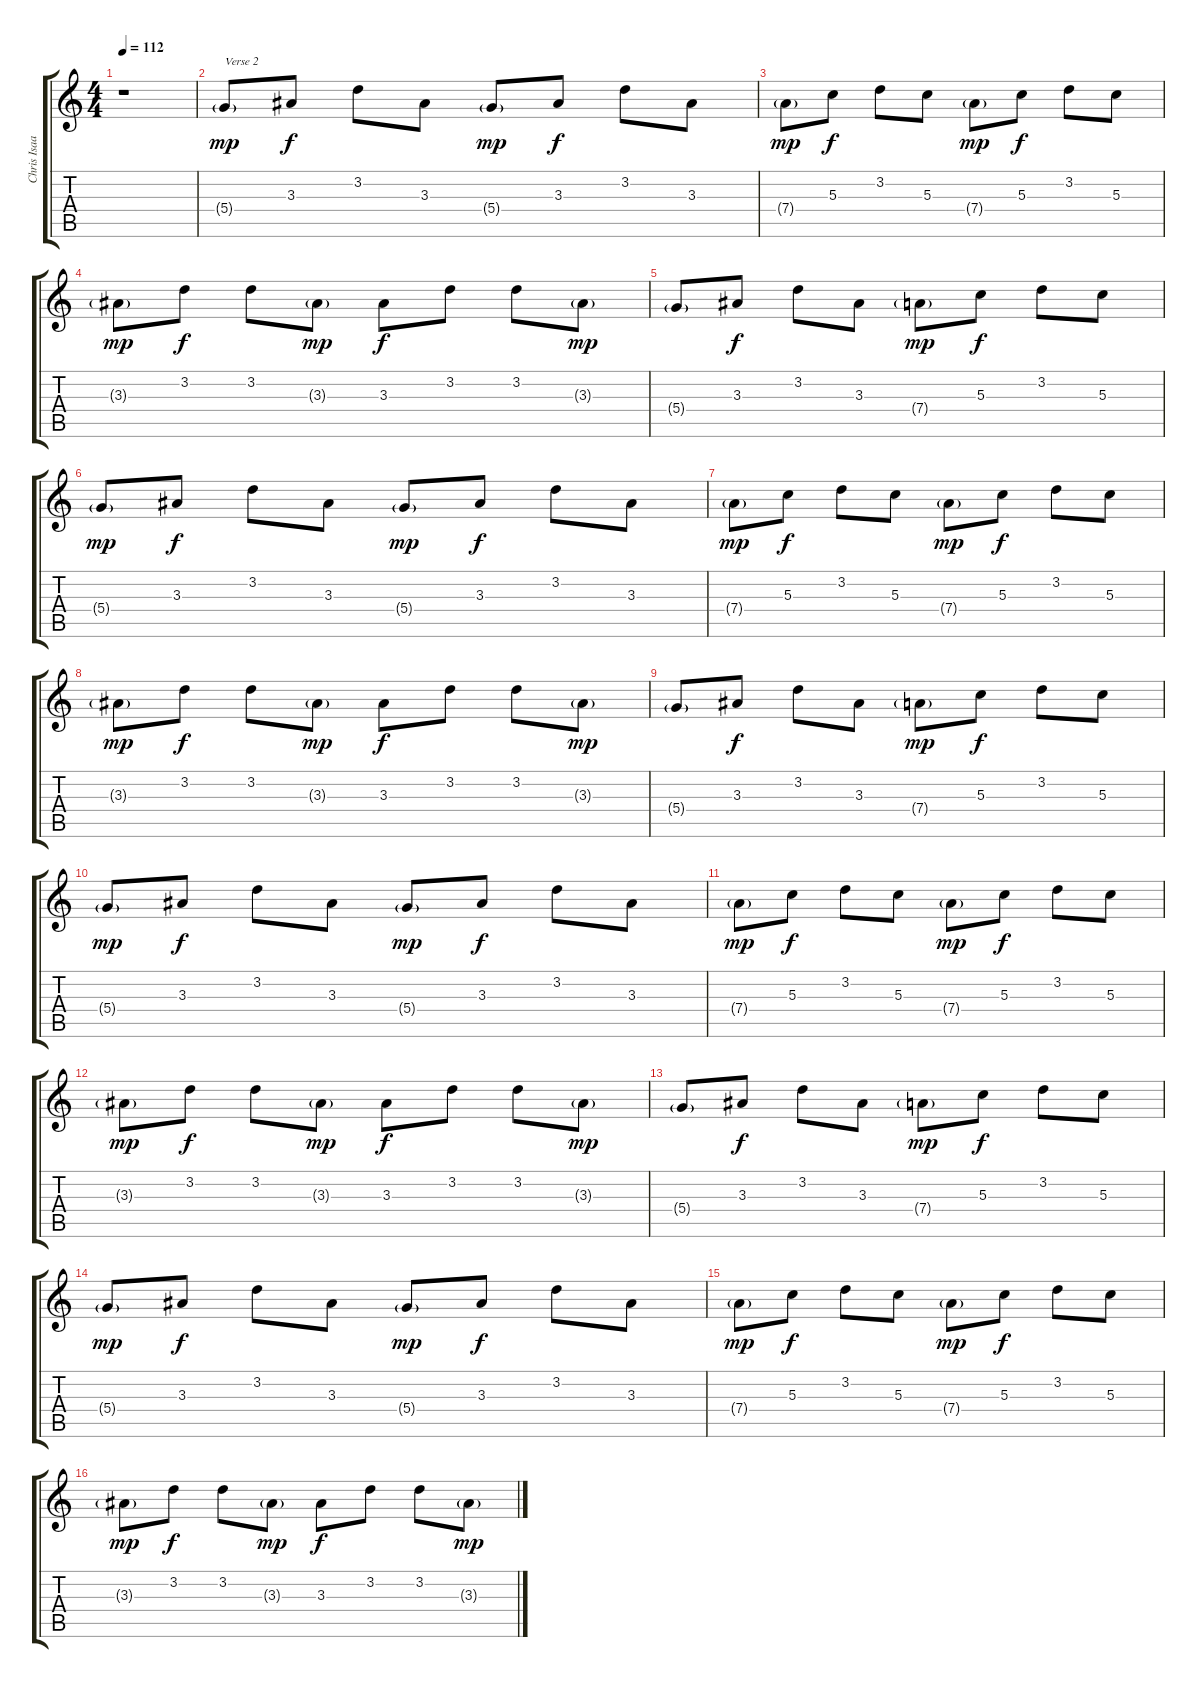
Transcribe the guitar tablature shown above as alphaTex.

\track ("Chris Isaak ( clean 3 )" "Chris Isaa") {instrument electricguitarjazz}
\staff {score tabs}
\tuning (E4 B3 G3 D3 A2 E2) {hide}
\ts (4 4)
\tempo 112
\clef g2
\ks c
r.1{dy f} |
5.4{g}.8{txt "Verse 2" dy mp} 3.3.8{dy f} 3.2.8 3.3.8 5.4{g}.8{dy mp} 3.3.8{dy f} 3.2.8 3.3.8 |
7.4{g}.8{dy mp} 5.3.8{dy f} 3.2.8 5.3.8 7.4{g}.8{dy mp} 5.3.8{dy f} 3.2.8 5.3.8 |
3.3{g}.8{dy mp} 3.2.8{dy f} 3.2.8 3.3{g}.8{dy mp} 3.3.8{dy f} 3.2.8 3.2.8 3.3{g}.8{dy mp} |
5.4{g}.8 3.3.8{dy f} 3.2.8 3.3.8 7.4{g}.8{dy mp} 5.3.8{dy f} 3.2.8 5.3.8 |
5.4{g}.8{dy mp} 3.3.8{dy f} 3.2.8 3.3.8 5.4{g}.8{dy mp} 3.3.8{dy f} 3.2.8 3.3.8 |
7.4{g}.8{dy mp} 5.3.8{dy f} 3.2.8 5.3.8 7.4{g}.8{dy mp} 5.3.8{dy f} 3.2.8 5.3.8 |
3.3{g}.8{dy mp} 3.2.8{dy f} 3.2.8 3.3{g}.8{dy mp} 3.3.8{dy f} 3.2.8 3.2.8 3.3{g}.8{dy mp} |
5.4{g}.8 3.3.8{dy f} 3.2.8 3.3.8 7.4{g}.8{dy mp} 5.3.8{dy f} 3.2.8 5.3.8 |
5.4{g}.8{dy mp} 3.3.8{dy f} 3.2.8 3.3.8 5.4{g}.8{dy mp} 3.3.8{dy f} 3.2.8 3.3.8 |
7.4{g}.8{dy mp} 5.3.8{dy f} 3.2.8 5.3.8 7.4{g}.8{dy mp} 5.3.8{dy f} 3.2.8 5.3.8 |
3.3{g}.8{dy mp} 3.2.8{dy f} 3.2.8 3.3{g}.8{dy mp} 3.3.8{dy f} 3.2.8 3.2.8 3.3{g}.8{dy mp} |
5.4{g}.8 3.3.8{dy f} 3.2.8 3.3.8 7.4{g}.8{dy mp} 5.3.8{dy f} 3.2.8 5.3.8 |
5.4{g}.8{dy mp} 3.3.8{dy f} 3.2.8 3.3.8 5.4{g}.8{dy mp} 3.3.8{dy f} 3.2.8 3.3.8 |
7.4{g}.8{dy mp} 5.3.8{dy f} 3.2.8 5.3.8 7.4{g}.8{dy mp} 5.3.8{dy f} 3.2.8 5.3.8 |
3.3{g}.8{dy mp} 3.2.8{dy f} 3.2.8 3.3{g}.8{dy mp} 3.3.8{dy f} 3.2.8 3.2.8 3.3{g}.8{dy mp}
